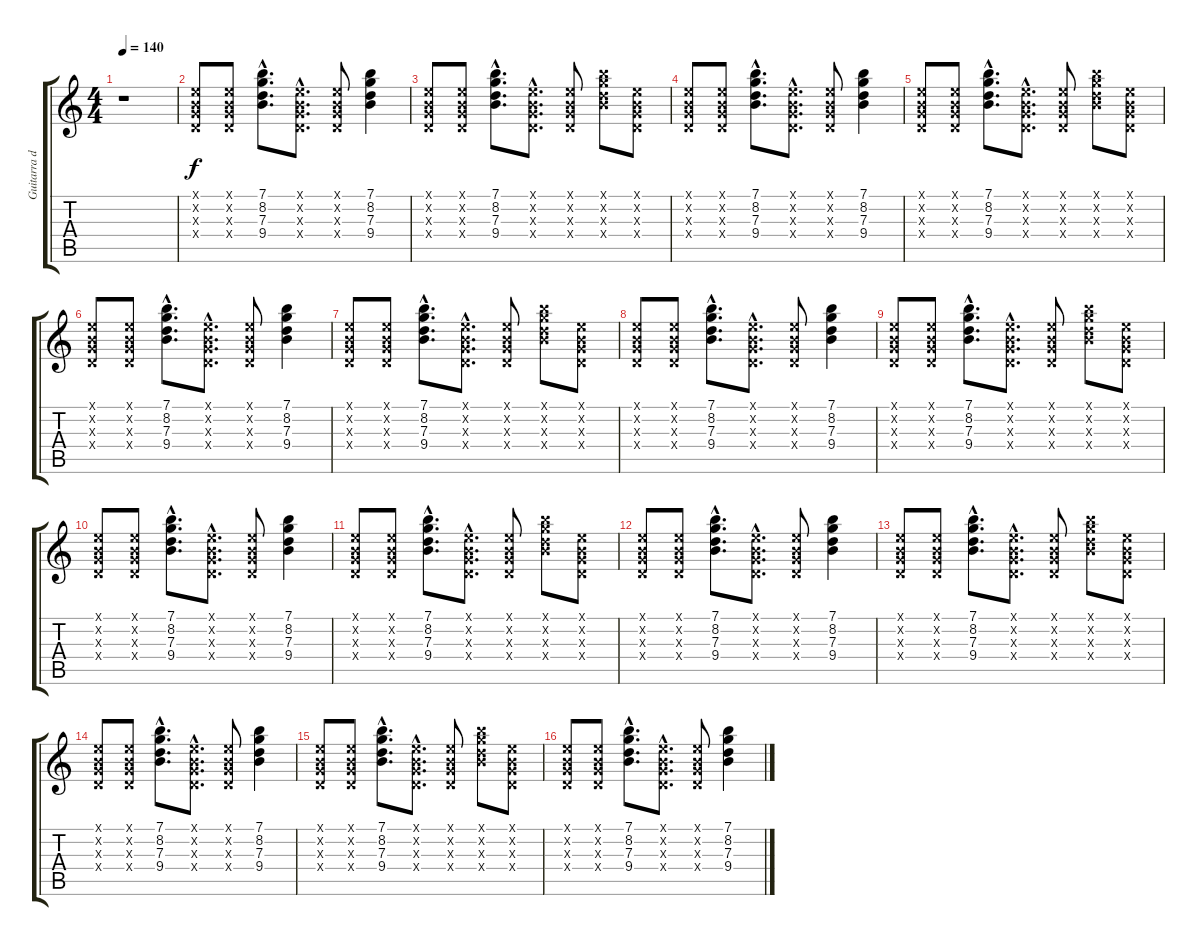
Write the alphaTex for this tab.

\track ("Guitarra de Apoyo" "Guitarra d") {instrument distortionguitar}
\staff {score tabs}
\tuning (E4 B3 G3 D3 A2 E2) {hide}
\ts (4 4)
\tempo 140
\clef g2
\ks c
r.1{dy f instrument distortionguitar} |
(0.1{x} 0.2{x} 0.3{x} 0.4{x}).8 (0.1{x} 0.2{x} 0.3{x} 0.4{x}).8 (7.1{hac} 8.2{hac} 7.3{hac} 9.4{hac}).8{d} (0.1{hac x} 0.2{hac x} 0.3{hac x} 0.4{hac x}).8{d} (0.1{x} 0.2{x} 0.3{x} 0.4{x}).8 (7.1 8.2 7.3 9.4).4 |
(0.1{x} 0.2{x} 0.3{x} 0.4{x}).8 (0.1{x} 0.2{x} 0.3{x} 0.4{x}).8 (7.1{hac} 8.2{hac} 7.3{hac} 9.4{hac}).8{d} (0.1{hac x} 0.2{hac x} 0.3{hac x} 0.4{hac x}).8{d} (0.1{x} 0.2{x} 0.3{x} 0.4{x}).8 (7.1{x} 8.2{x} 7.3{x} 9.4{x}).8 (0.1{x} 0.2{x} 0.3{x} 0.4{x}).8 |
(0.1{x} 0.2{x} 0.3{x} 0.4{x}).8 (0.1{x} 0.2{x} 0.3{x} 0.4{x}).8 (7.1{hac} 8.2{hac} 7.3{hac} 9.4{hac}).8{d} (0.1{hac x} 0.2{hac x} 0.3{hac x} 0.4{hac x}).8{d} (0.1{x} 0.2{x} 0.3{x} 0.4{x}).8 (7.1 8.2 7.3 9.4).4 |
(0.1{x} 0.2{x} 0.3{x} 0.4{x}).8 (0.1{x} 0.2{x} 0.3{x} 0.4{x}).8 (7.1{hac} 8.2{hac} 7.3{hac} 9.4{hac}).8{d} (0.1{hac x} 0.2{hac x} 0.3{hac x} 0.4{hac x}).8{d} (0.1{x} 0.2{x} 0.3{x} 0.4{x}).8 (7.1{x} 8.2{x} 7.3{x} 9.4{x}).8 (0.1{x} 0.2{x} 0.3{x} 0.4{x}).8 |
(0.1{x} 0.2{x} 0.3{x} 0.4{x}).8 (0.1{x} 0.2{x} 0.3{x} 0.4{x}).8 (7.1{hac} 8.2{hac} 7.3{hac} 9.4{hac}).8{d} (0.1{hac x} 0.2{hac x} 0.3{hac x} 0.4{hac x}).8{d} (0.1{x} 0.2{x} 0.3{x} 0.4{x}).8 (7.1 8.2 7.3 9.4).4 |
(0.1{x} 0.2{x} 0.3{x} 0.4{x}).8 (0.1{x} 0.2{x} 0.3{x} 0.4{x}).8 (7.1{hac} 8.2{hac} 7.3{hac} 9.4{hac}).8{d} (0.1{hac x} 0.2{hac x} 0.3{hac x} 0.4{hac x}).8{d} (0.1{x} 0.2{x} 0.3{x} 0.4{x}).8 (7.1{x} 8.2{x} 7.3{x} 9.4{x}).8 (0.1{x} 0.2{x} 0.3{x} 0.4{x}).8 |
(0.1{x} 0.2{x} 0.3{x} 0.4{x}).8 (0.1{x} 0.2{x} 0.3{x} 0.4{x}).8 (7.1{hac} 8.2{hac} 7.3{hac} 9.4{hac}).8{d} (0.1{hac x} 0.2{hac x} 0.3{hac x} 0.4{hac x}).8{d} (0.1{x} 0.2{x} 0.3{x} 0.4{x}).8 (7.1 8.2 7.3 9.4).4 |
(0.1{x} 0.2{x} 0.3{x} 0.4{x}).8 (0.1{x} 0.2{x} 0.3{x} 0.4{x}).8 (7.1{hac} 8.2{hac} 7.3{hac} 9.4{hac}).8{d} (0.1{hac x} 0.2{hac x} 0.3{hac x} 0.4{hac x}).8{d} (0.1{x} 0.2{x} 0.3{x} 0.4{x}).8 (7.1{x} 8.2{x} 7.3{x} 9.4{x}).8 (0.1{x} 0.2{x} 0.3{x} 0.4{x}).8 |
(0.1{x} 0.2{x} 0.3{x} 0.4{x}).8 (0.1{x} 0.2{x} 0.3{x} 0.4{x}).8 (7.1{hac} 8.2{hac} 7.3{hac} 9.4{hac}).8{d} (0.1{hac x} 0.2{hac x} 0.3{hac x} 0.4{hac x}).8{d} (0.1{x} 0.2{x} 0.3{x} 0.4{x}).8 (7.1 8.2 7.3 9.4).4 |
(0.1{x} 0.2{x} 0.3{x} 0.4{x}).8 (0.1{x} 0.2{x} 0.3{x} 0.4{x}).8 (7.1{hac} 8.2{hac} 7.3{hac} 9.4{hac}).8{d} (0.1{hac x} 0.2{hac x} 0.3{hac x} 0.4{hac x}).8{d} (0.1{x} 0.2{x} 0.3{x} 0.4{x}).8 (7.1{x} 8.2{x} 7.3{x} 9.4{x}).8 (0.1{x} 0.2{x} 0.3{x} 0.4{x}).8 |
(0.1{x} 0.2{x} 0.3{x} 0.4{x}).8 (0.1{x} 0.2{x} 0.3{x} 0.4{x}).8 (7.1{hac} 8.2{hac} 7.3{hac} 9.4{hac}).8{d} (0.1{hac x} 0.2{hac x} 0.3{hac x} 0.4{hac x}).8{d} (0.1{x} 0.2{x} 0.3{x} 0.4{x}).8 (7.1 8.2 7.3 9.4).4 |
(0.1{x} 0.2{x} 0.3{x} 0.4{x}).8 (0.1{x} 0.2{x} 0.3{x} 0.4{x}).8 (7.1{hac} 8.2{hac} 7.3{hac} 9.4{hac}).8{d} (0.1{hac x} 0.2{hac x} 0.3{hac x} 0.4{hac x}).8{d} (0.1{x} 0.2{x} 0.3{x} 0.4{x}).8 (7.1{x} 8.2{x} 7.3{x} 9.4{x}).8 (0.1{x} 0.2{x} 0.3{x} 0.4{x}).8 |
(0.1{x} 0.2{x} 0.3{x} 0.4{x}).8 (0.1{x} 0.2{x} 0.3{x} 0.4{x}).8 (7.1{hac} 8.2{hac} 7.3{hac} 9.4{hac}).8{d} (0.1{hac x} 0.2{hac x} 0.3{hac x} 0.4{hac x}).8{d} (0.1{x} 0.2{x} 0.3{x} 0.4{x}).8 (7.1 8.2 7.3 9.4).4 |
(0.1{x} 0.2{x} 0.3{x} 0.4{x}).8 (0.1{x} 0.2{x} 0.3{x} 0.4{x}).8 (7.1{hac} 8.2{hac} 7.3{hac} 9.4{hac}).8{d} (0.1{hac x} 0.2{hac x} 0.3{hac x} 0.4{hac x}).8{d} (0.1{x} 0.2{x} 0.3{x} 0.4{x}).8 (7.1{x} 8.2{x} 7.3{x} 9.4{x}).8 (0.1{x} 0.2{x} 0.3{x} 0.4{x}).8 |
(0.1{x} 0.2{x} 0.3{x} 0.4{x}).8 (0.1{x} 0.2{x} 0.3{x} 0.4{x}).8 (7.1{hac} 8.2{hac} 7.3{hac} 9.4{hac}).8{d} (0.1{hac x} 0.2{hac x} 0.3{hac x} 0.4{hac x}).8{d} (0.1{x} 0.2{x} 0.3{x} 0.4{x}).8 (7.1 8.2 7.3 9.4).4
